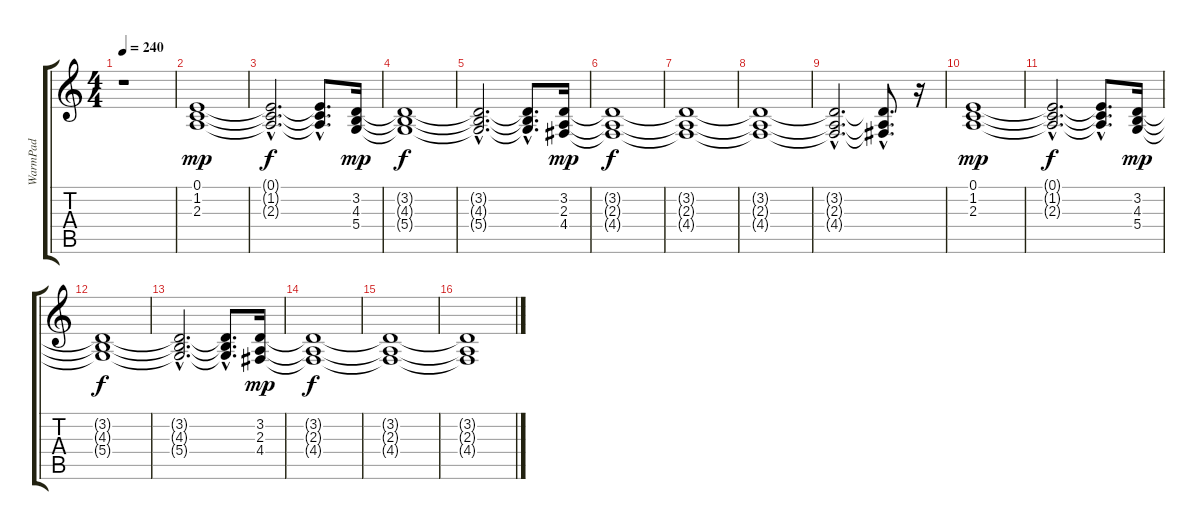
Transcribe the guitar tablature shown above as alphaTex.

\track ("WarmPad" "WarmPad") {instrument pad2warm}
\staff {score tabs}
\tuning (E4 B3 G3 D3 A2 E2) {hide}
\ts (4 4)
\tempo 240
\clef g2
\ks c
r.1{dy mp instrument pad2warm} |
(0.1 1.2 2.3).1 |
(0.1{hac t} 1.2{hac t} 2.3{hac t}).2{d dy f} (0.1{hac t} 1.2{hac t} 2.3{hac t}).8{d} (3.2 4.3 5.4).16{dy mp} |
(3.2{t} 4.3{t} 5.4{t}).1{dy f} |
(3.2{hac t} 4.3{hac t} 5.4{hac t}).2{d} (3.2{hac t} 4.3{hac t} 5.4{hac t}).8{d} (3.2 2.3 4.4).16{dy mp} |
(3.2{t} 2.3{t} 4.4{t}).1{dy f} |
(3.2{t} 2.3{t} 4.4{t}).1 |
(3.2{t} 2.3{t} 4.4{t}).1 |
(3.2{hac t} 2.3{hac t} 4.4{hac t}).2{d} (3.2{hac t} 2.3{hac t} 4.4{hac t}).8{d} r.16 |
(0.1 1.2 2.3).1{dy mp} |
(0.1{hac t} 1.2{hac t} 2.3{hac t}).2{d dy f} (0.1{hac t} 1.2{hac t} 2.3{hac t}).8{d} (3.2 4.3 5.4).16{dy mp} |
(3.2{t} 4.3{t} 5.4{t}).1{dy f} |
(3.2{hac t} 4.3{hac t} 5.4{hac t}).2{d} (3.2{hac t} 4.3{hac t} 5.4{hac t}).8{d} (3.2 2.3 4.4).16{dy mp} |
(3.2{t} 2.3{t} 4.4{t}).1{dy f} |
(3.2{t} 2.3{t} 4.4{t}).1 |
(3.2{t} 2.3{t} 4.4{t}).1
